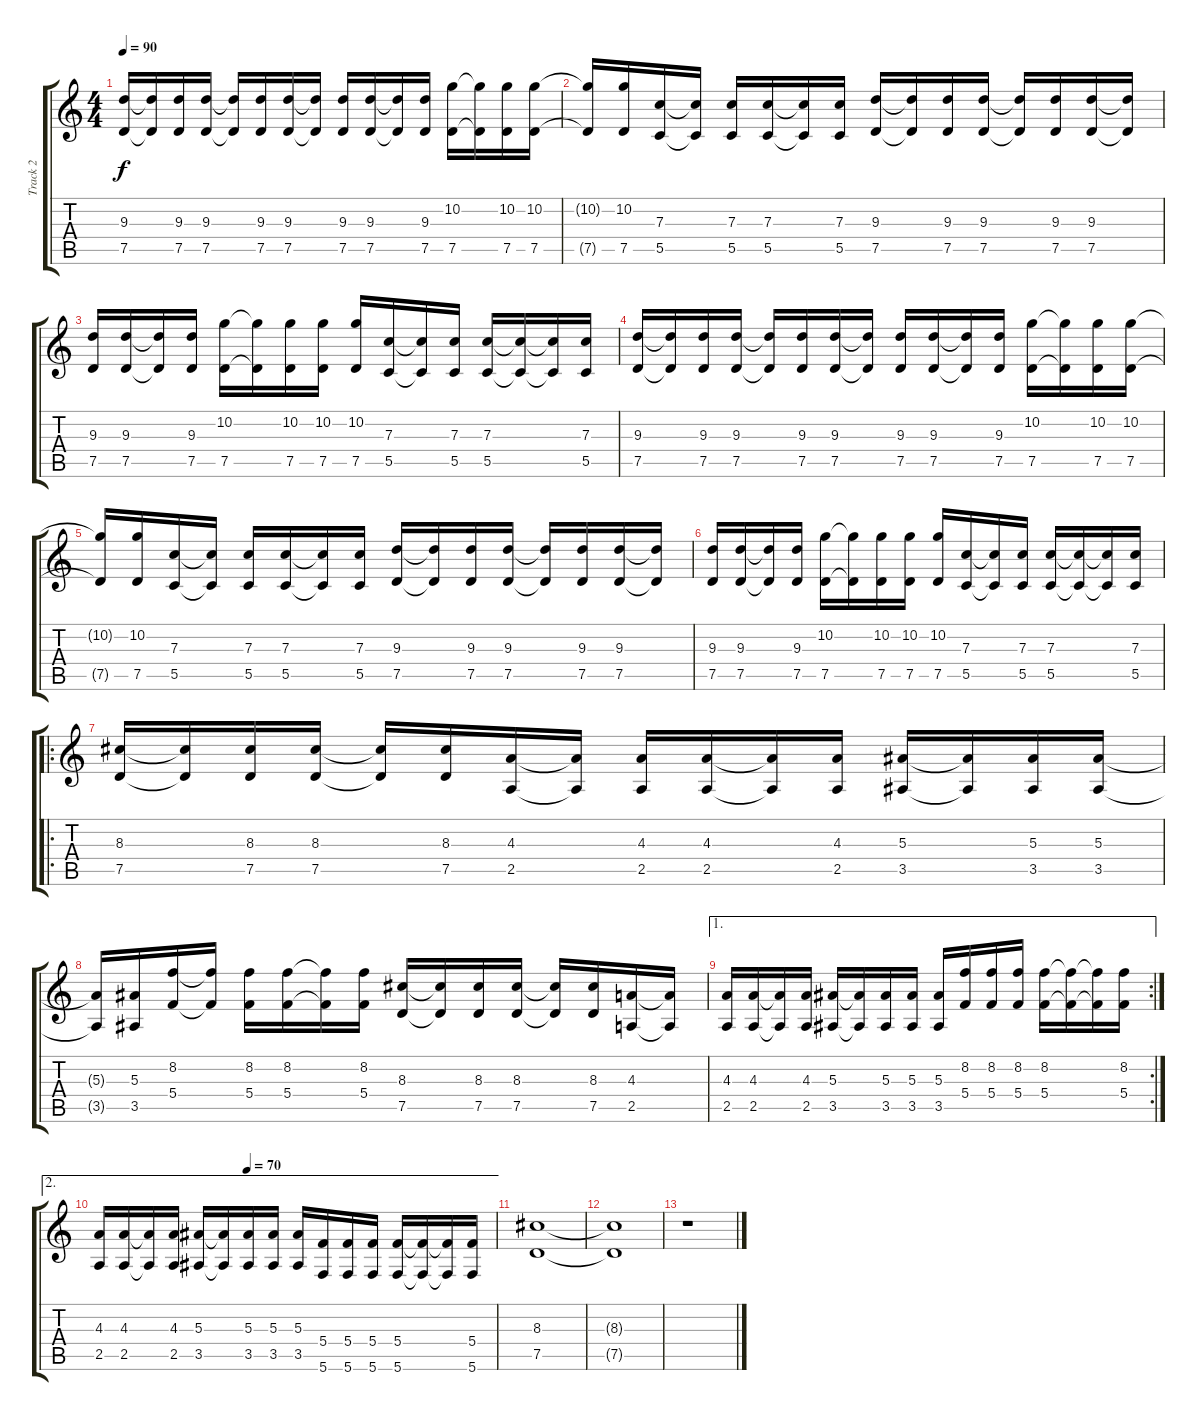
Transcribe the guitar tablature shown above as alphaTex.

\track ("Track 2" "Track 2") {instrument overdrivenguitar}
\staff {score tabs}
\tuning (D4 A3 F3 C3 G2 C2) {hide}
\ts (4 4)
\tempo 90
\clef g2
\ks c
(9.3 7.5).16{dy f} (9.3{t} 7.5{t}).16 (9.3 7.5).16 (9.3 7.5).16 (9.3{t} 7.5{t}).16 (9.3 7.5).16 (9.3 7.5).16 (9.3{t} 7.5{t}).16 (9.3 7.5).16 (9.3 7.5).16 (9.3{t} 7.5{t}).16 (9.3 7.5).16 (10.2 7.5).16 (10.2{t} 7.5{t}).16 (10.2 7.5).16 (10.2 7.5).16 |
(10.2{t} 7.5{t}).16 (10.2 7.5).16 (7.3 5.5).16 (7.3{t} 5.5{t}).16 (7.3 5.5).16 (7.3 5.5).16 (7.3{t} 5.5{t}).16 (7.3 5.5).16 (9.3 7.5).16 (9.3{t} 7.5{t}).16 (9.3 7.5).16 (9.3 7.5).16 (9.3{t} 7.5{t}).16 (9.3 7.5).16 (9.3 7.5).16 (9.3{t} 7.5{t}).16 |
(9.3 7.5).16 (9.3 7.5).16 (9.3{t} 7.5{t}).16 (9.3 7.5).16 (10.2 7.5).16 (10.2{t} 7.5{t}).16 (10.2 7.5).16 (10.2 7.5).16 (10.2 7.5).16 (7.3 5.5).16 (7.3{t} 5.5{t}).16 (7.3 5.5).16 (7.3 5.5).16 (7.3{t} 5.5{t}).16 (7.3{t} 5.5{t}).16 (7.3 5.5).16 |
(9.3 7.5).16 (9.3{t} 7.5{t}).16 (9.3 7.5).16 (9.3 7.5).16 (9.3{t} 7.5{t}).16 (9.3 7.5).16 (9.3 7.5).16 (9.3{t} 7.5{t}).16 (9.3 7.5).16 (9.3 7.5).16 (9.3{t} 7.5{t}).16 (9.3 7.5).16 (10.2 7.5).16 (10.2{t} 7.5{t}).16 (10.2 7.5).16 (10.2 7.5).16 |
(10.2{t} 7.5{t}).16 (10.2 7.5).16 (7.3 5.5).16 (7.3{t} 5.5{t}).16 (7.3 5.5).16 (7.3 5.5).16 (7.3{t} 5.5{t}).16 (7.3 5.5).16 (9.3 7.5).16 (9.3{t} 7.5{t}).16 (9.3 7.5).16 (9.3 7.5).16 (9.3{t} 7.5{t}).16 (9.3 7.5).16 (9.3 7.5).16 (9.3{t} 7.5{t}).16 |
(9.3 7.5).16 (9.3 7.5).16 (9.3{t} 7.5{t}).16 (9.3 7.5).16 (10.2 7.5).16 (10.2{t} 7.5{t}).16 (10.2 7.5).16 (10.2 7.5).16 (10.2 7.5).16 (7.3 5.5).16 (7.3{t} 5.5{t}).16 (7.3 5.5).16 (7.3 5.5).16 (7.3{t} 5.5{t}).16 (7.3{t} 5.5{t}).16 (7.3 5.5).16 |
\ro
(8.3 7.5).16 (8.3{t} 7.5{t}).16 (8.3 7.5).16 (8.3 7.5).16 (8.3{t} 7.5{t}).16 (8.3 7.5).16 (4.3 2.5).16 (4.3{t} 2.5{t}).16 (4.3 2.5).16 (4.3 2.5).16 (4.3{t} 2.5{t}).16 (4.3 2.5).16 (5.3 3.5).16 (5.3{t} 3.5{t}).16 (5.3 3.5).16 (5.3 3.5).16 |
(5.3{t} 3.5{t}).16 (5.3 3.5).16 (8.2 5.4).16 (8.2{t} 5.4{t}).16 (8.2 5.4).16 (8.2 5.4).16 (8.2{t} 5.4{t}).16 (8.2 5.4).16 (8.3 7.5).16 (8.3{t} 7.5{t}).16 (8.3 7.5).16 (8.3 7.5).16 (8.3{t} 7.5{t}).16 (8.3 7.5).16 (4.3 2.5).16 (4.3{t} 2.5{t}).16 |
\ae 1
\rc 2
(4.3 2.5).16 (4.3 2.5).16 (4.3{t} 2.5{t}).16 (4.3 2.5).16 (5.3 3.5).16 (5.3{t} 3.5{t}).16 (5.3 3.5).16 (5.3 3.5).16 (5.3 3.5).16 (8.2 5.4).16 (8.2 5.4).16 (8.2 5.4).16 (8.2 5.4).16 (8.2{t} 5.4{t}).16 (8.2{t} 5.4{t}).16 (8.2 5.4).16 |
\ae 2
\tempo (70 0.375)
(4.3 2.5).16 (4.3 2.5).16 (4.3{t} 2.5{t}).16 (4.3 2.5).16 (5.3 3.5).16 (5.3{t} 3.5{t}).16 (5.3 3.5).16 (5.3 3.5).16 (5.3 3.5).16 (5.4 5.6).16 (5.4 5.6).16 (5.4 5.6).16 (5.4 5.6).16 (5.4{t} 5.6{t}).16 (5.4{t} 5.6{t}).16 (5.4 5.6).16 |
(8.3 7.5).1 |
(8.3{t} 7.5{t}).1 |
r.1
